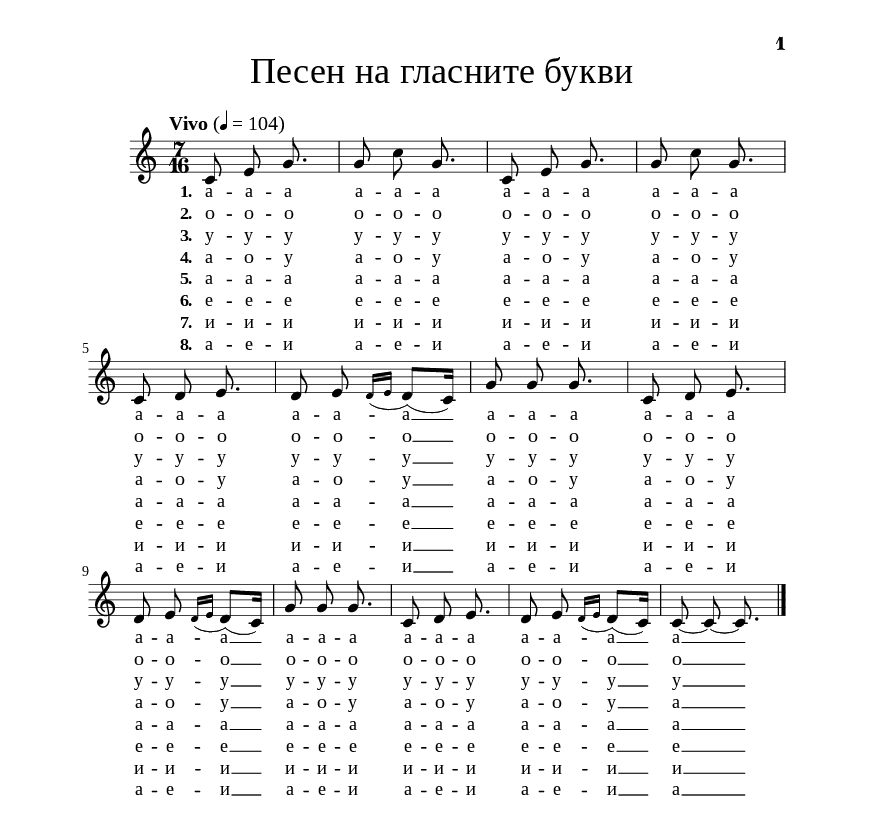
\version "2.24.4"

% include paper part and global functions
\include "include/globals.ily"

\bookpart {
    \label #'ref067
    \tocItem \markup "Песен на гласните букви"
    \include "include/bookpart-paper.ily"
    \score {
      \include "include/score-layout.ily"

      \new Voice \relative c' {
        \clef treble
        \key c \major
        \time 7/16
        \tempoFunc "Vivo" 4 "104"
        \autoBeamOff
        c8 e8 g8. | g8 c8 g8. | c,8 e8 g8. | g8 c8 g8. | \break
        c,8 d8 e8. | d8 e8  \acciaccatura {d16[e16]} d8([c16]) | g'8 g8 g8. | c,8 d8 e8. | \break
        d8 e8 \acciaccatura {d16[e16]} d8([c16]) | g'8 g8 g8. | c,8 d8 e8. | d8 e8 \acciaccatura {d16[e16]} d8([c16]) | c8~ c8~ c8. | \bar "|." \break
      }

      \addlyrics {
        \set stanza = "1. " a -- a -- a  a -- a -- a  a -- a -- a  a -- a -- a
        a -- a -- a  a -- a -- a __  a -- a -- a  a -- a -- a
        a -- a -- a __   a -- a -- a  a -- a -- a  a -- a -- a __ a __
      }

      \addlyrics {
        \set stanza = "2. " o -- o -- o  o -- o -- o  o -- o -- o  o -- o -- o
        o -- o -- o  o -- o -- o __  o -- o -- o  o -- o -- o
        o -- o -- o __   o -- o -- o  o -- o -- o  o -- o -- o __ o __
      }

      \addlyrics {
        \set stanza = "3. " у -- у -- у  у -- у -- у  у -- у -- у  у -- у -- у
        у -- у -- у  у -- у -- у __  у -- у -- у  у -- у -- у
        у -- у -- у __   у -- у -- у  у -- у -- у  у -- у -- у __ у __
      }

      \addlyrics {
        \set stanza = "4. " а -- о -- у  а -- о -- у  а -- о -- у  а -- о -- у
        а -- о -- у  а -- о -- у __  а -- о -- у  а -- о -- у
        а -- о -- у __   а -- о -- у  а -- о -- у  а -- о -- у __ а __
      }

      \addlyrics {
        \set stanza = "5. " a -- a -- a  a -- a -- a  a -- a -- a  a -- a -- a
        a -- a -- a  a -- a -- a __  a -- a -- a  a -- a -- a
        a -- a -- a __   a -- a -- a  a -- a -- a  a -- a -- a __ a __
      }

      \addlyrics {
        \set stanza = "6. " e -- e -- e  e -- e -- e  e -- e -- e  e -- e -- e
        e -- e -- e  e -- e -- e __  e -- e -- e  e -- e -- e
        e -- e -- e __   e -- e -- e  e -- e -- e  e -- e -- e __ e __
      }

      \addlyrics {
        \set stanza = "7. " и -- и -- и  и -- и -- и  и -- и -- и  и -- и -- и
        и -- и -- и  и -- и -- и __  и -- и -- и  и -- и -- и
        и -- и -- и __   и -- и -- и  и -- и -- и  и -- и -- и __ и __
      }

      \addlyrics {
        \set stanza = "8. " а -- е -- и  а -- е -- и  а -- е -- и  а -- е -- и
        а -- е -- и  а -- е -- и __  а -- е -- и  а -- е -- и
        а -- е -- и __   а -- е -- и  а -- е -- и  а -- е -- и __ а __
      }

      \header {
        title = \titleFunc #'ref_desc_17 " Песен на гласните букви" "Pesen na glasnite bukvi"
      }

      \midi{}

    } % score


  } % bookpart

  % Più mosso
  %
